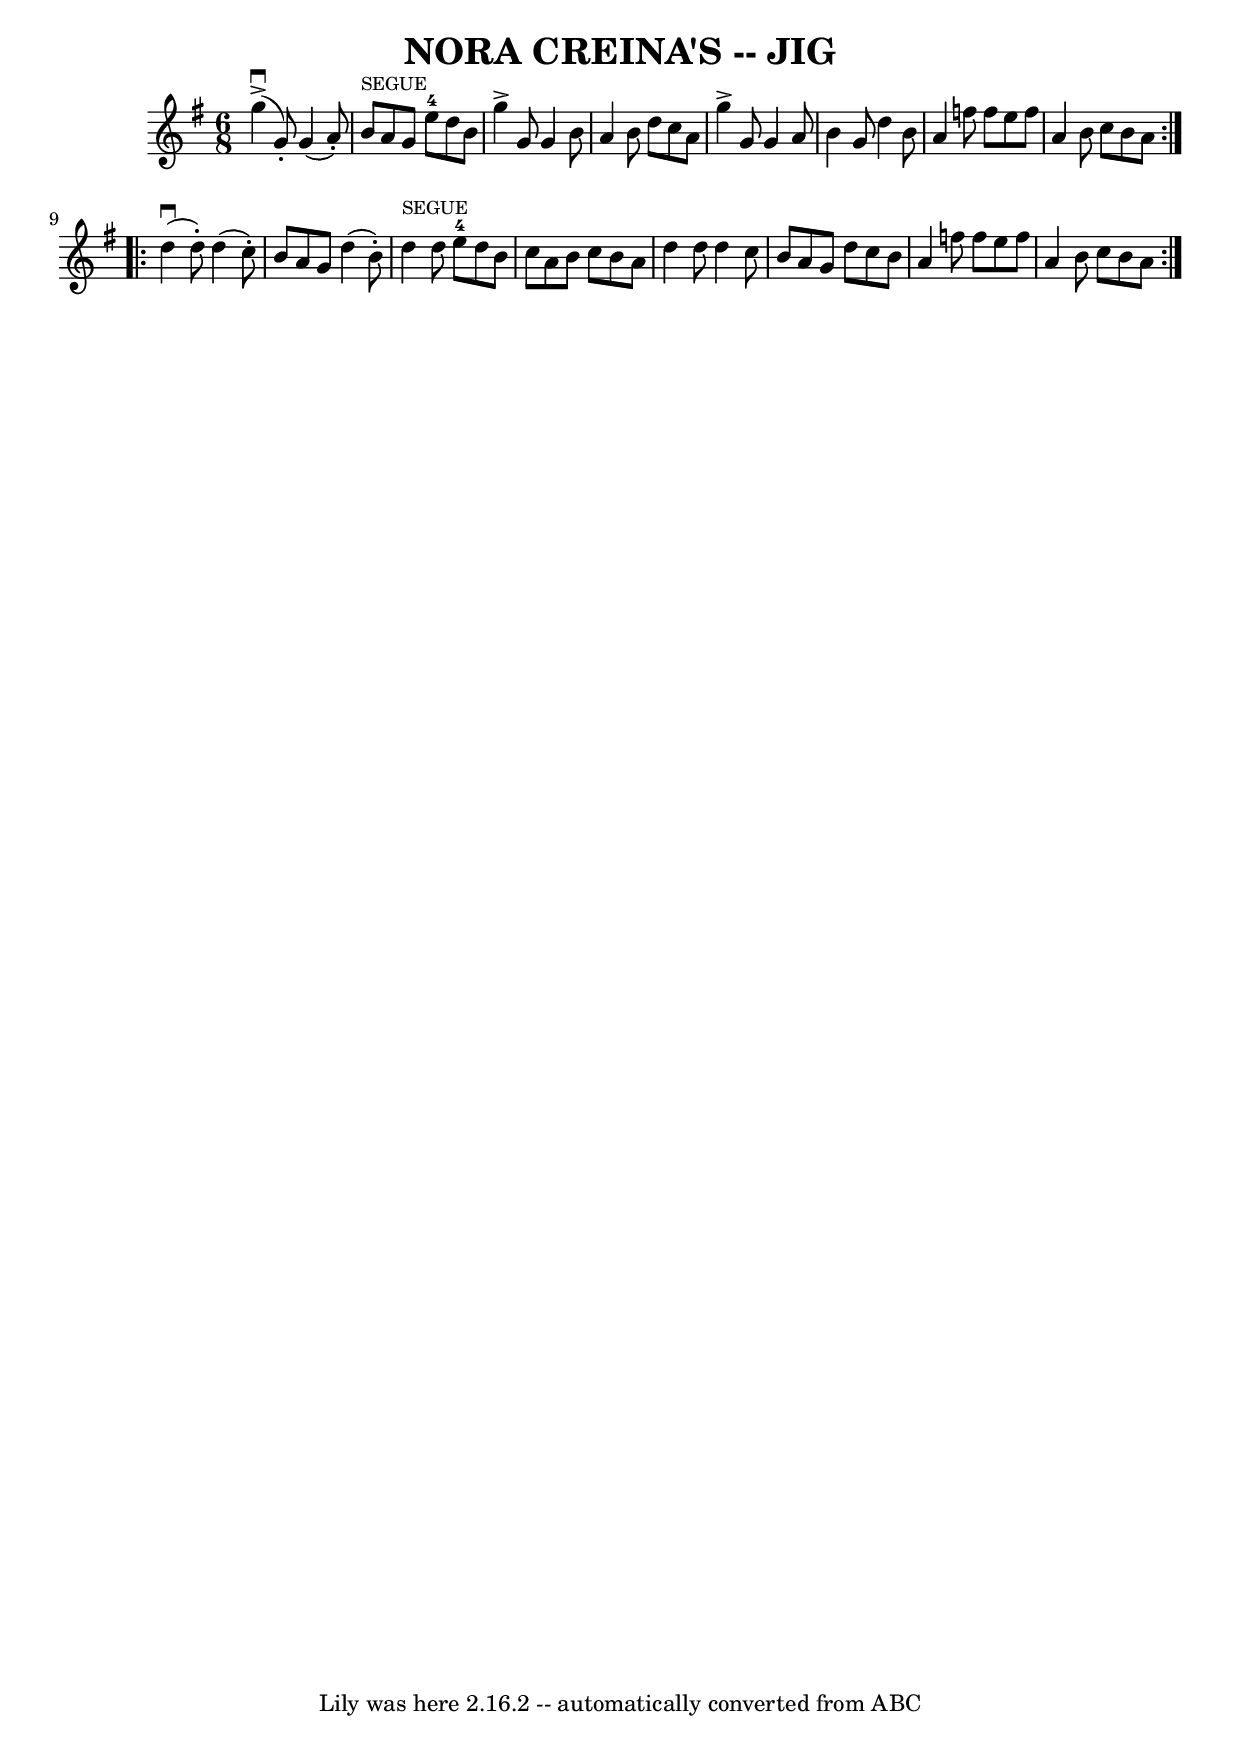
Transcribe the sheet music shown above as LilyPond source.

\version "2.16.2"
\include "Mammoth.ily"
\header {
  %% book = "Ryan's Mammoth Collection of Fiddle Tunes"
  crossRefNumber = "1"
  footnotes = ""
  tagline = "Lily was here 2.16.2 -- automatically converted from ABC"
  title = "NORA CREINA'S -- JIG"

}
voicedefault =  {



  \repeat volta 2 {

    \time 6/8 
    \key g \major g''4 (^\downbow^\accent g'8-.) g'4 (a'8-.)    |
    b'8^\segue a'8 g'8 e''8-4 d''8 b'8     |
    g''4^\accent g'8 g'4 b'8    |
    a'4 b'8 d''8 c''8 a'8         |
    g''4^\accent g'8 g'4 a'8    |
    b'4 g'8 d''4 b'8     |
    a'4 f''8 f''8 e''8 f''8     |
    a'4 b'8 c''8 b'8 a'8    
  }     
  \repeat volta 2 { d''4 (^\downbow d''8-.) d''4 (c''8-.)    |
		    b'8 a'8 g'8 d''4 (b'8-.)    |
		    d''4^\segue d''8 e''8-4 d''8 b'8     |
		    c''8 a'8 b'8 c''8 b'8 a'8        |
		    d''4 d''8 d''4 c''8     |
		    b'8 a'8 g'8 d''8 c''8 b'8     |
		    a'4 f''8 f''8 e''8 f''8    |
		    a'4 b'8  
		    c''8 b'8 a'8    
		  }   

}

\score{
  <<

    \context Staff="default"
    {
      \voicedefault 
      
    }

  >>
  \layout {
    
  }
  \midi {
  }

}
